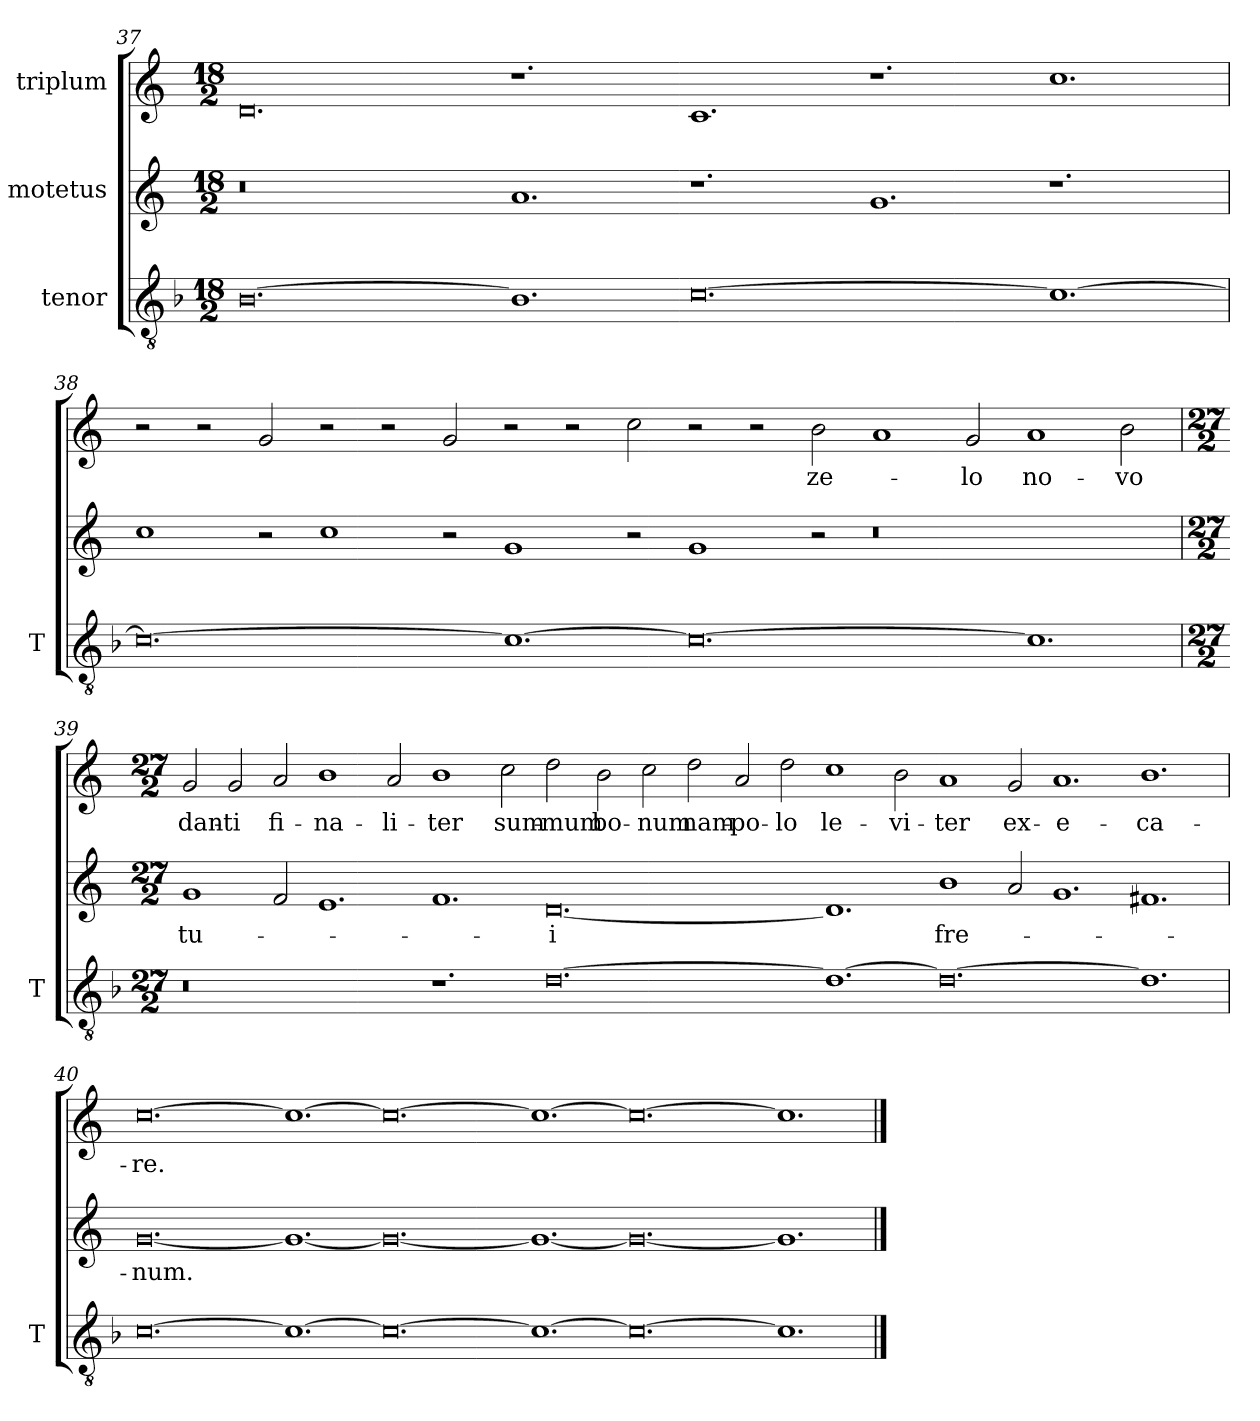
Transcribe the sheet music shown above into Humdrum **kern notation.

**kern	**kern	**text	**kern	**text
*part3	*part2	*part2	*part1	*part1
*staff3	*staff2	*staff2	*staff1	*staff1
*I"tenor	*I"motetus	*	*I"triplum	*
*I'T	*	*	*	*
!!LO:LB:g=z
*clefGv2	*clefG2	*	*clefG2	*
*k[b-]	*k[]	*	*k[]	*
*F:	*C:	*	*C:	*
*M18/2	*M18/2	*	*M18/2	*
=37	=37	=37	=37	=37
[0.B-\	0.r	.	0.d/	.
1.B-\]	1.a/	.	1.r	.
[0.c\	1.r	.	1.c/	.
.	1.g/	.	1.r	.
1.c\_	1.r	.	1.cc\	.
=38	=38	=38	=38	=38
0.c\_	1cc\	.	2r	.
.	.	.	2r	.
.	2r	.	2g/	.
.	1cc\	.	2r	.
.	.	.	2r	.
.	2r	.	2g/	.
1.c\_	1g/	.	2r	.
.	.	.	2r	.
.	2r	.	2cc\	.
0.c\_	1g/	.	2r	.
.	.	.	2r	.
.	2r	.	2b\	ze-
.	0.r	.	1a/	.
.	.	.	2g/	-lo
1.c\]	.	.	1a/	no-
.	.	.	2b\	-vo
!!LO:LB:g=z
=39	=39	=39	=39	=39
*M27/2	*M27/2	*	*M27/2	*
0.r	1g/	tu-	2g/	dan-
.	.	.	2g/	-ti
.	2f/	.	2a/	fi-
.	1.e/	.	1b\	-na-
.	.	.	2a/	-li-
1.r	1.f/	.	1b\	-ter
.	.	.	2cc\	sum-
[0.d\	[0.d/	-i	2dd\	-mum
.	.	.	2b\	bo-
.	.	.	2cc\	-num
.	.	.	2dd\	nam-
.	.	.	2a/	po-
.	.	.	2dd\	-lo
1.d\_	1.d/]	.	1cc\	le-
.	.	.	2b\	-vi-
0.d\_	1b\	fre-	1a/	-ter
.	2a/	.	2g/	ex-
.	1.g/	.	1.a/	-e-
1.d\]	1.f#X/	.	1.b\	-ca-
!!LO:PB:g=z
=40	=40	=40	=40	=40
[0.c\	[0.g/	-num.	[0.cc\	-re.
1.c\_	1.g/_	.	1.cc\_	-
0.c\_	0.g/_	.	0.cc\_	.
1.c\_	1.g/_	.	1.cc\_	.
0.c\_	0.g/_	.	0.cc\_	.
1.c\]	1.g/]	.	1.cc\]	.
==	==	==	==	==
*-	*-	*-	*-	*-
